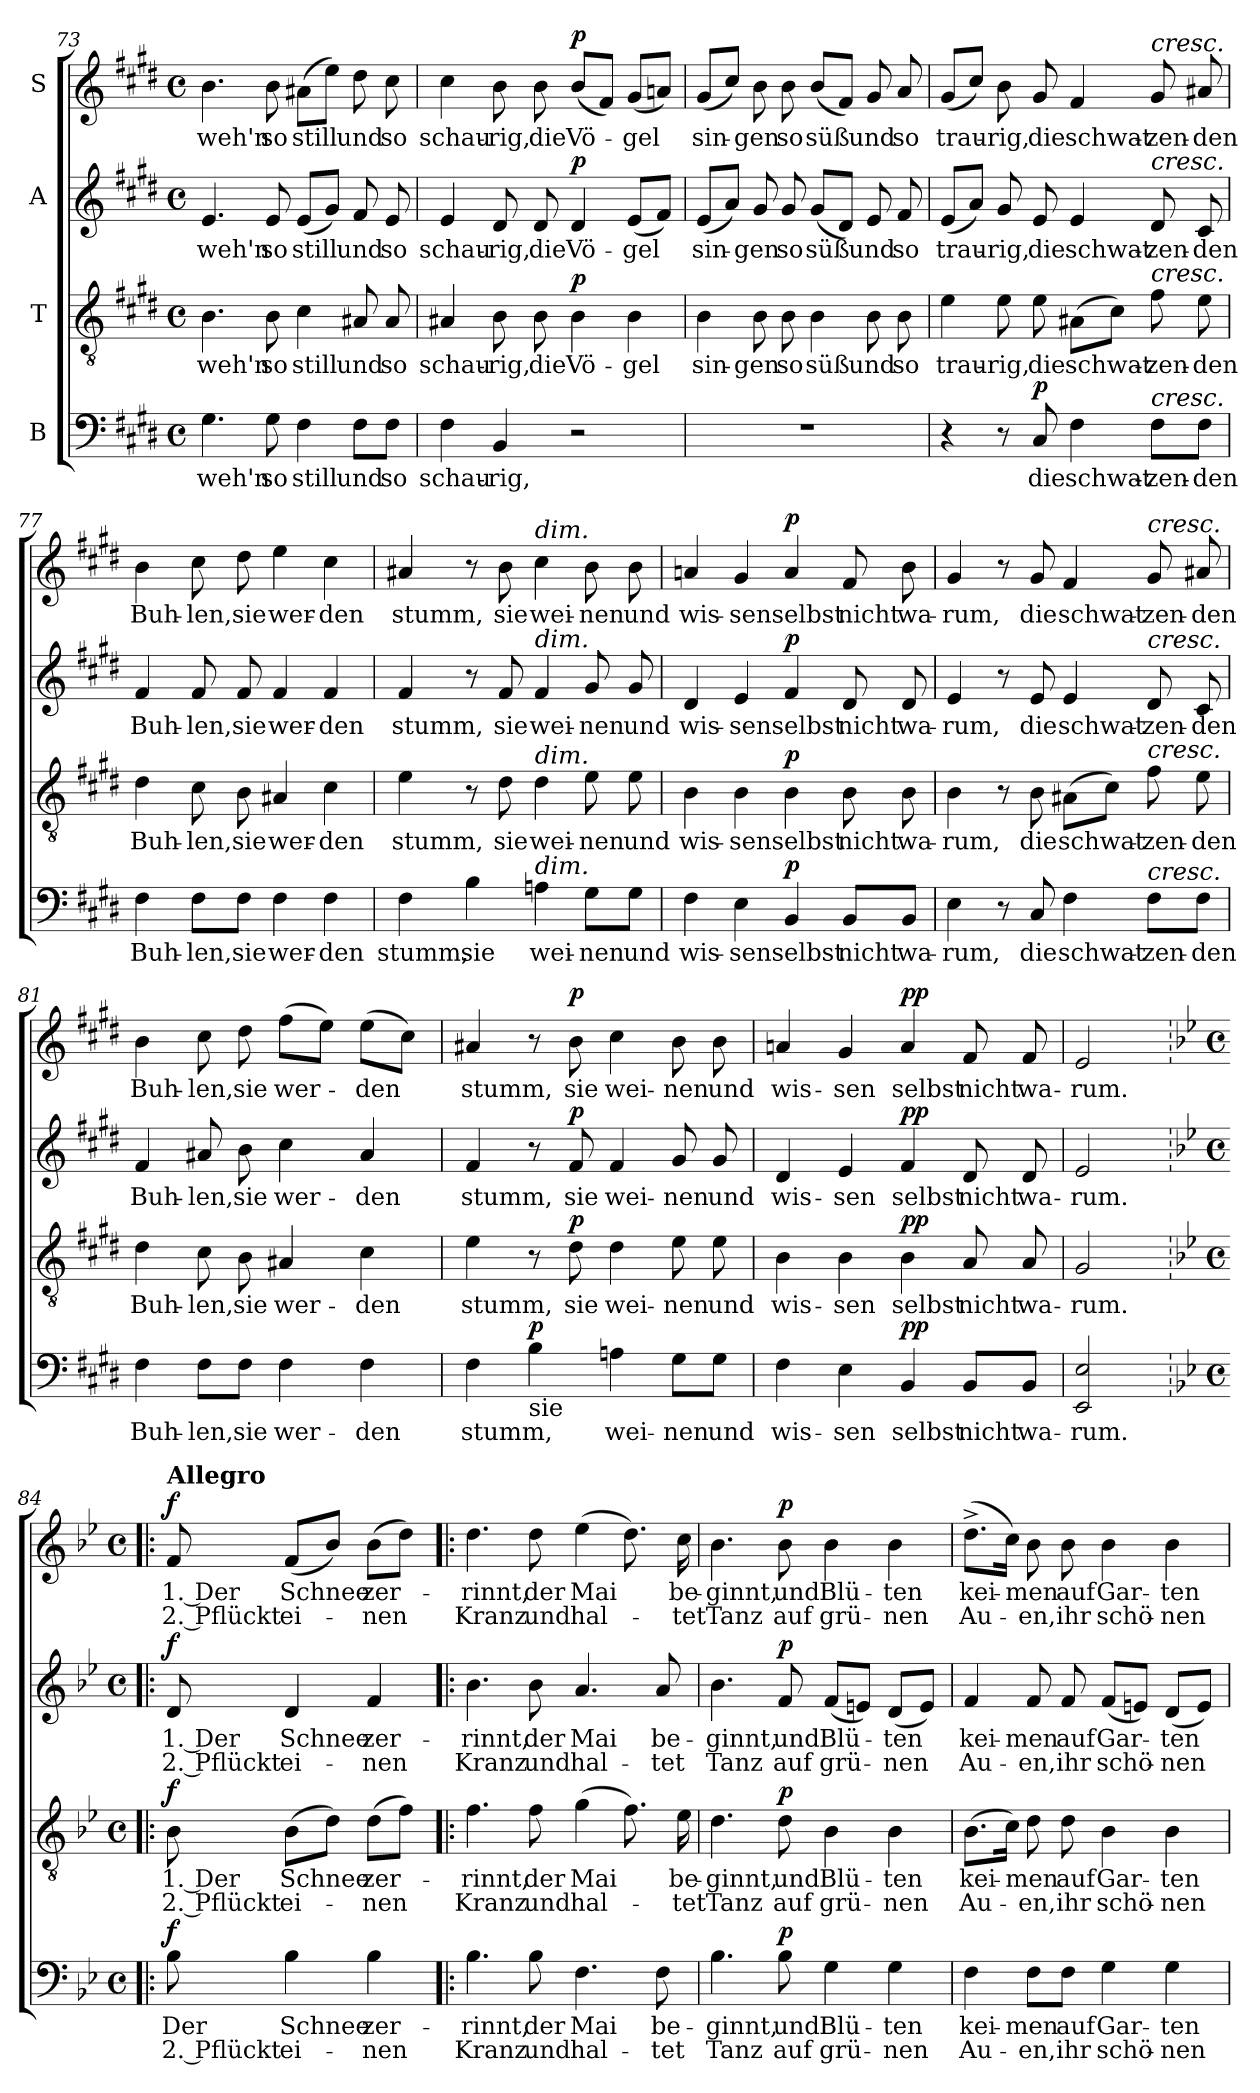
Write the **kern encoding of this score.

**kern	**text	**text	**dynam	**kern	**text	**text	**dynam	**kern	**text	**text	**dynam	**kern	**text	**text	**dynam
*part4	*part4	*part4	*part4	*part3	*part3	*part3	*part3	*part2	*part2	*part2	*part2	*part1	*part1	*part1	*part1
*staff4	*staff4	*staff4	*staff4	*staff3	*staff3	*staff3	*staff3	*staff2	*staff2	*staff2	*staff2	*staff1	*staff1	*staff1	*staff1
*I"B	*	*	*	*I"T	*	*	*	*I"A	*	*	*	*I"S	*	*	*
*clefF4	*	*	*	*clefGv2	*	*	*	*clefG2	*	*	*	*clefG2	*	*	*
*k[f#c#g#d#]	*	*	*	*k[f#c#g#d#]	*	*	*	*k[f#c#g#d#]	*	*	*	*k[f#c#g#d#]	*	*	*
*M4/4	*	*	*	*M4/4	*	*	*	*M4/4	*	*	*	*M4/4	*	*	*
*met(c)	*	*	*	*met(c)	*	*	*	*met(c)	*	*	*	*met(c)	*	*	*
=73	=73	=73	=73	=73	=73	=73	=73	=73	=73	=73	=73	=73	=73	=73	=73
4.G#\	weh'n	.	.	4.B\	weh'n	.	.	4.e/	weh'n	.	.	4.b\	weh'n	.	.
8G#\	so	.	.	8B\	so	.	.	8e/	so	.	.	8b\	so	.	.
4F#\	still	.	.	4c#\	still	.	.	(8e/L	still	.	.	(8a#X\L	still	.	.
.	.	.	.	.	.	.	.	8g#/J)	.	.	.	8ee\J)	.	.	.
8F#\L	und	.	.	8A#X/	und	.	.	8f#/	und	.	.	8dd#\	und	.	.
8F#\J	so	.	.	8A#/	so	.	.	8e/	so	.	.	8cc#\	so	.	.
=74	=74	=74	=74	=74	=74	=74	=74	=74	=74	=74	=74	=74	=74	=74	=74
4F#\	schau-	.	.	4A#X/	schau-	.	.	4e/	schau-	.	.	4cc#\	schau-	.	.
4BB/	-rig,	.	.	8B\	-rig,	.	.	8d#/	-rig,	.	.	8b\	-rig,	.	.
.	.	.	.	8B\	die	.	.	8d#/	die	.	.	8b\	die	.	.
!	!	!	!	!	!	!	!LO:DY:a	!	!	!	!LO:DY:a	!	!	!	!LO:DY:a
2r	.	.	.	4B\	Vö-	.	p	4d#/	Vö-	.	p	(8b/L	Vö-	.	p
.	.	.	.	.	.	.	.	.	.	.	.	8f#/J)	.	.	.
.	.	.	.	4B\	-gel	.	.	(8e/L	-gel	.	.	(8g#/L	-gel	.	.
.	.	.	.	.	.	.	.	8f#/J)	.	.	.	8an/J)	.	.	.
=75	=75	=75	=75	=75	=75	=75	=75	=75	=75	=75	=75	=75	=75	=75	=75
1r	.	.	.	4B\	sin-	.	.	(8e/L	sin-	.	.	(8g#/L	sin-	.	.
.	.	.	.	.	.	.	.	8a/J)	.	.	.	8cc#/J)	.	.	.
.	.	.	.	8B\	-gen	.	.	8g#/	-gen	.	.	8b\	-gen	.	.
.	.	.	.	8B\	so	.	.	8g#/	so	.	.	8b\	so	.	.
.	.	.	.	4B\	süß	.	.	(8g#/L	süß	.	.	(8b/L	süß	.	.
.	.	.	.	.	.	.	.	8d#/J)	.	.	.	8f#/J)	.	.	.
.	.	.	.	8B\	und	.	.	8e/	und	.	.	8g#/	und	.	.
.	.	.	.	8B\	so	.	.	8f#/	so	.	.	8a/	so	.	.
!!LO:LB:g=z
=76	=76	=76	=76	=76	=76	=76	=76	=76	=76	=76	=76	=76	=76	=76	=76
4r	.	.	.	4e\	trau-	.	.	(8e/L	trau-	.	.	(8g#/L	trau-	.	.
.	.	.	.	.	.	.	.	8a/J)	.	.	.	8cc#/J)	.	.	.
8r	.	.	.	8e\	-rig,	.	.	8g#/	-rig,	.	.	8b\	-rig,	.	.
!	!	!	!LO:DY:a	!	!	!	!	!	!	!	!	!	!	!	!
8C#/	die	.	p	8e\	die	.	.	8e/	die	.	.	8g#/	die	.	.
4F#\	schwat-	.	.	(8A#X\L	schwat-	.	.	4e/	schwat-	.	.	4f#/	schwat-	.	.
.	.	.	.	8c#\J)	.	.	.	.	.	.	.	.	.	.	.
!	!	!	!	!	!	!	!	!	!	!	!	!LO:TX:a:i:t=cresc.	!	!	!
!	!	!	!	!	!	!	!	!LO:TX:a:i:t=cresc.	!	!	!	!	!	!	!
!	!	!	!	!LO:TX:a:i:t=cresc.	!	!	!	!	!	!	!	!	!	!	!
!LO:TX:a:i:t=cresc.	!	!	!	!	!	!	!	!	!	!	!	!	!	!	!
8F#\L	-zen-	.	.	8f#\	-zen-	.	.	8d#/	-zen-	.	.	8g#/	-zen-	.	.
8F#\J	-den	.	.	8e\	-den	.	.	8c#/	-den	.	.	8a#X/	-den	.	.
=77	=77	=77	=77	=77	=77	=77	=77	=77	=77	=77	=77	=77	=77	=77	=77
4F#\	Buh-	.	.	4d#\	Buh-	.	.	4f#/	Buh-	.	.	4b\	Buh-	.	.
8F#\L	-len,	.	.	8c#\	-len,	.	.	8f#/	-len,	.	.	8cc#\	-len,	.	.
8F#\J	sie	.	.	8B\	sie	.	.	8f#/	sie	.	.	8dd#\	sie	.	.
4F#\	wer-	.	.	4A#X/	wer-	.	.	4f#/	wer-	.	.	4ee\	wer-	.	.
4F#\	-den	.	.	4c#\	-den	.	.	4f#/	-den	.	.	4cc#\	-den	.	.
=78	=78	=78	=78	=78	=78	=78	=78	=78	=78	=78	=78	=78	=78	=78	=78
4F#\	stumm,	.	.	4e\	stumm,	.	.	4f#/	stumm,	.	.	4a#X/	stumm,	.	.
4B\	sie	.	.	8r	.	.	.	8r	.	.	.	8r	.	.	.
.	.	.	.	8d#\	sie	.	.	8f#/	sie	.	.	8b\	sie	.	.
!	!	!	!	!	!	!	!	!	!	!	!	!LO:TX:a:i:t=dim.	!	!	!
!	!	!	!	!	!	!	!	!LO:TX:a:i:t=dim.	!	!	!	!	!	!	!
!	!	!	!	!LO:TX:a:i:t=dim.	!	!	!	!	!	!	!	!	!	!	!
!LO:TX:a:i:t=dim.	!	!	!	!	!	!	!	!	!	!	!	!	!	!	!
4An\	wei-	.	.	4d#\	wei-	.	.	4f#/	wei-	.	.	4cc#\	wei-	.	.
8G#\L	-nen	.	.	8e\	-nen	.	.	8g#/	-nen	.	.	8b\	-nen	.	.
8G#\J	und	.	.	8e\	und	.	.	8g#/	und	.	.	8b\	und	.	.
=79	=79	=79	=79	=79	=79	=79	=79	=79	=79	=79	=79	=79	=79	=79	=79
4F#\	wis-	.	.	4B\	wis-	.	.	4d#/	wis-	.	.	4an/	wis-	.	.
4E\	-sen	.	.	4B\	-sen	.	.	4e/	-sen	.	.	4g#/	-sen	.	.
!	!	!	!LO:DY:a	!	!	!	!LO:DY:a	!	!	!	!LO:DY:a	!	!	!	!LO:DY:a
4BB/	selbst	.	p	4B\	selbst	.	p	4f#/	selbst	.	p	4a/	selbst	.	p
8BB/L	nicht	.	.	8B\	nicht	.	.	8d#/	nicht	.	.	8f#/	nicht	.	.
8BB/J	wa-	.	.	8B\	wa-	.	.	8d#/	wa-	.	.	8b\	wa-	.	.
!!LO:LB:g=z
=80	=80	=80	=80	=80	=80	=80	=80	=80	=80	=80	=80	=80	=80	=80	=80
4E\	­rum,	.	.	4B\	­rum,	.	.	4e/	­rum,	.	.	4g#/	­rum,	.	.
8r	.	.	.	8r	.	.	.	8r	.	.	.	8r	.	.	.
8C#/	die	.	.	8B\	die	.	.	8e/	die	.	.	8g#/	die	.	.
4F#\	schwat-	.	.	(8A#X\L	schwat-	.	.	4e/	schwat-	.	.	4f#/	schwat-	.	.
.	.	.	.	8c#\J)	.	.	.	.	.	.	.	.	.	.	.
!	!	!	!	!	!	!	!	!	!	!	!	!LO:TX:a:i:t=cresc.	!	!	!
!	!	!	!	!	!	!	!	!LO:TX:a:i:t=cresc.	!	!	!	!	!	!	!
!	!	!	!	!LO:TX:a:i:t=cresc.	!	!	!	!	!	!	!	!	!	!	!
!LO:TX:a:i:t=cresc.	!	!	!	!	!	!	!	!	!	!	!	!	!	!	!
8F#\L	-zen-	.	.	8f#\	-zen-	.	.	8d#/	-zen-	.	.	8g#/	-zen-	.	.
8F#\J	-den	.	.	8e\	-den	.	.	8c#/	-den	.	.	8a#X/	-den	.	.
=81	=81	=81	=81	=81	=81	=81	=81	=81	=81	=81	=81	=81	=81	=81	=81
4F#\	Buh-	.	.	4d#\	Buh-	.	.	4f#/	Buh-	.	.	4b\	Buh-	.	.
8F#\L	-len,	.	.	8c#\	-len,	.	.	8a#X/	-len,	.	.	8cc#\	-len,	.	.
8F#\J	sie	.	.	8B\	sie	.	.	8b\	sie	.	.	8dd#\	sie	.	.
4F#\	wer-	.	.	4A#X/	wer-	.	.	4cc#\	wer-	.	.	(8ff#\L	wer-	.	.
.	.	.	.	.	.	.	.	.	.	.	.	8ee\J)	.	.	.
4F#\	-den	.	.	4c#\	-den	.	.	4a#/	-den	.	.	(8ee\L	-den	.	.
.	.	.	.	.	.	.	.	.	.	.	.	8cc#\J)	.	.	.
=82	=82	=82	=82	=82	=82	=82	=82	=82	=82	=82	=82	=82	=82	=82	=82
4F#\	stumm,	.	.	4e\	stumm,	.	.	4f#/	stumm,	.	.	4a#X/	stumm,	.	.
!LO:TX:b:t=sie	!	!	!	!	!	!	!	!	!	!	!	!	!	!	!
!	!	!	!LO:DY:a	!	!	!	!	!	!	!	!	!	!	!	!
4B\	.	.	p	8r	.	.	.	8r	.	.	.	8r	.	.	.
!	!	!	!	!	!	!	!LO:DY:a	!	!	!	!LO:DY:a	!	!	!	!LO:DY:a
.	.	.	.	8d#\	sie	.	p	8f#/	sie	.	p	8b\	sie	.	p
4An\	wei-	.	.	4d#\	wei-	.	.	4f#/	wei-	.	.	4cc#\	wei-	.	.
8G#\L	-nen	.	.	8e\	-nen	.	.	8g#/	-nen	.	.	8b\	-nen	.	.
8G#\J	und	.	.	8e\	und	.	.	8g#/	und	.	.	8b\	und	.	.
=83	=83	=83	=83	=83	=83	=83	=83	=83	=83	=83	=83	=83	=83	=83	=83
4F#\	wis-	.	.	4B\	wis-	.	.	4d#/	wis-	.	.	4an/	wis-	.	.
4E\	-sen	.	.	4B\	-sen	.	.	4e/	-sen	.	.	4g#/	-sen	.	.
!	!	!	!LO:DY:a	!	!	!	!LO:DY:a	!	!	!	!LO:DY:a	!	!	!	!LO:DY:a
4BB/	selbst	.	pp	4B\	selbst	.	pp	4f#/	selbst	.	pp	4a/	selbst	.	pp
8BB/L	nicht	.	.	8A/	nicht	.	.	8d#/	nicht	.	.	8f#/	nicht	.	.
8BB/J	-wa-	.	.	8A/	wa-	.	.	8d#/	wa-	.	.	8f#/	wa-	.	.
=84	=84	=84	=84	=84	=84	=84	=84	=84	=84	=84	=84	=84	=84	=84	=84
2EE/ 2E/	-rum.	.	.	2G#/	-rum.	.	.	2e/	-rum.	.	.	2e/	-rum.	.	.
!!LO:PB:g=z
=84X8|!:	=84X8|!:	=84X8|!:	=84X8|!:	=84X8|!:	=84X8|!:	=84X8|!:	=84X8|!:	=84X8|!:	=84X8|!:	=84X8|!:	=84X8|!:	=84X8|!:	=84X8|!:	=84X8|!:	=84X8|!:
*k[b-e-]	*	*	*	*k[b-e-]	*	*	*	*k[b-e-]	*	*	*	*k[b-e-]	*	*	*
*M4/4	*	*	*	*M4/4	*	*	*	*M4/4	*	*	*	*M4/4	*	*	*
*met(c)	*	*	*	*met(c)	*	*	*	*met(c)	*	*	*	*met(c)	*	*	*
!	!	!	!	!	!	!	!	!	!	!	!	!LO:TX:a:B:t=Allegro	!	!	!
!	!	!	!LO:DY:a	!	!	!	!LO:DY:a	!	!	!	!LO:DY:a	!	!	!	!LO:DY:a
8B-\	Der	2. Pflückt	f	8B-\	1. Der	2. Pflückt	f	8d/	1. Der	2. Pflückt	f	8f/	1. Der	2. Pflückt	f
4B-\	Schnee	ei-	.	(8B-\L	Schnee	ei-	.	4d/	Schnee	ei-	.	(8f/L	Schnee	ei-	.
.	.	.	.	8d\J)	.	.	.	.	.	.	.	8b-/J)	.	.	.
4B-\	zer-	-nen	.	(8d\L	zer-	-nen	.	4f/	zer-	-nen	.	(8b-\L	zer-	-nen	.
.	.	.	.	8f\J)	.	.	.	.	.	.	.	8dd\J)	.	.	.
=85	=85	=85	=85	=85	=85	=85	=85	=85	=85	=85	=85	=85	=85	=85	=85
4.B-\	-rinnt,	Kranz	.	4.f\	-rinnt,	Kranz	.	4.b-\	-rinnt,	Kranz	.	4.dd\	-rinnt,	Kranz	.
8B-\	der	und	.	8f\	der	und	.	8b-\	der	und	.	8dd\	der	und	.
4.F\	Mai	hal-	.	(4g\	Mai	hal-	.	4.a/	Mai	hal-	.	(4ee-\	Mai	hal-	.
.	.	.	.	8.f\)	.	.	.	.	.	.	.	8.dd\)	.	.	.
8F\	be-	-tet	.	.	.	.	.	8a/	be-	-tet	.	.	.	.	.
.	.	.	.	16e-\	be-	-tet	.	.	.	.	.	16cc\	be-	-tet	.
=86	=86	=86	=86	=86	=86	=86	=86	=86	=86	=86	=86	=86	=86	=86	=86
4.B-\	-ginnt,	Tanz	.	4.d\	-ginnt,	Tanz	.	4.b-\	-ginnt,	Tanz	.	4.b-\	-ginnt,	Tanz	.
!	!	!	!LO:DY:a	!	!	!	!LO:DY:a	!	!	!	!LO:DY:a	!	!	!	!LO:DY:a
8B-\	und	auf	p	8d\	und	auf	p	8f/	und	auf	p	8b-\	und	auf	p
4G\	Blü-	grü-	.	4B-\	Blü-	grü-	.	(8f/L	Blü-	grü-	.	4b-\	Blü-	grü-	.
.	.	.	.	.	.	.	.	8en/J)	.	.	.	.	.	.	.
4G\	-ten	-nen	.	4B-\	-ten	-nen	.	(8d/L	-ten	-nen	.	4b-\	-ten	-nen	.
.	.	.	.	.	.	.	.	8e/J)	.	.	.	.	.	.	.
!!LO:LB:g=z
=87	=87	=87	=87	=87	=87	=87	=87	=87	=87	=87	=87	=87	=87	=87	=87
4F\	kei-	Au-	.	(8.B-\L	kei-	Au-	.	4f/	kei-	Au-	.	(8.dd^\L	kei-	Au-	.
.	.	.	.	16c\Jk)	.	.	.	.	.	.	.	16cc\Jk)	.	.	.
8F\L	-men	-en,	.	8d\	-men	-en,	.	8f/	-men	-en,	.	8b-\	-men	-en,	.
8F\J	auf	ihr	.	8d\	auf	ihr	.	8f/	auf	ihr	.	8b-\	auf	ihr	.
4G\	Gar-	schö-	.	4B-\	Gar-	schö-	.	(>8f/L	Gar-	schö-	.	4b-\	Gar-	schö-	.
.	.	.	.	.	.	.	.	8en/J)	.	.	.	.	.	.	.
4G\	-ten-	-nen	.	4B-\	-ten-	-nen	.	(>8d/L	-ten	-nen	.	4b-\	-ten-	-nen	.
.	.	.	.	.	.	.	.	8e/J)	.	.	.	.	.	.	.
=	=	=	=	=	=	=	=	=	=	=	=	=	=	=	=
*-	*-	*-	*-	*-	*-	*-	*-	*-	*-	*-	*-	*-	*-	*-	*-
